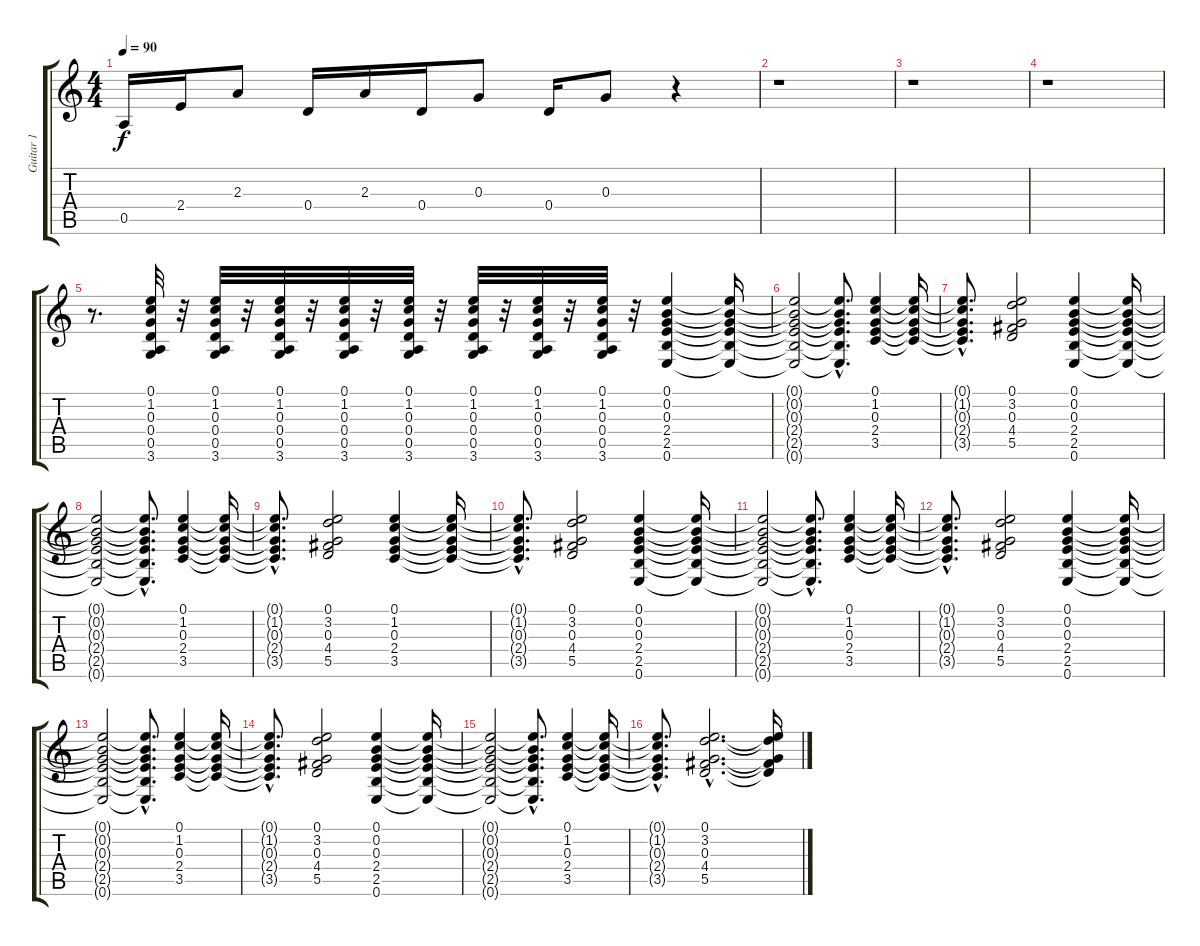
\track ("Guitar 1" "Guitar 1") {instrument acousticguitarsteel}
\staff {score tabs}
\tuning (E4 B3 G3 D3 A2 E2) {hide}
\ts (4 4)
\tempo 90
\clef g2
\ks c
0.5.16{dy f} 2.4.16 2.3.8 0.4.16 2.3.16 0.4.16 0.3.8 0.4.16 0.3.8 r.4 |
r.1 |
r.1 |
r.1 |
r.8{d} (0.1 1.2 0.3 0.4 0.5 3.6).32 r.32 (0.1 1.2 0.3 0.4 0.5 3.6).32 r.32 (0.1 1.2 0.3 0.4 0.5 3.6).32 r.32 (0.1 1.2 0.3 0.4 0.5 3.6).32 r.32 (0.1 1.2 0.3 0.4 0.5 3.6).32 r.32 (0.1 1.2 0.3 0.4 0.5 3.6).32 r.32 (0.1 1.2 0.3 0.4 0.5 3.6).32 r.32 (0.1 1.2 0.3 0.4 0.5 3.6).32 r.32 (0.1 0.2 0.3 2.4 2.5 0.6).4 (0.1{t} 0.2{t} 0.3{t} 2.4{t} 2.5{t} 0.6{t}).16 |
(0.1{t} 0.2{t} 0.3{t} 2.4{t} 2.5{t} 0.6{t}).2 (0.1{hac t} 0.2{hac t} 0.3{hac t} 2.4{hac t} 2.5{hac t} 0.6{hac t}).8{d} (0.1 1.2 0.3 2.4 3.5).4 (0.1{t} 1.2{t} 0.3{t} 2.4{t} 3.5{t}).16 |
(0.1{hac t} 1.2{hac t} 0.3{hac t} 2.4{hac t} 3.5{hac t}).8{d} (0.1 3.2 0.3 4.4 5.5).2 (0.1 0.2 0.3 2.4 2.5 0.6).4 (0.1{t} 0.2{t} 0.3{t} 2.4{t} 2.5{t} 0.6{t}).16 |
(0.1{t} 0.2{t} 0.3{t} 2.4{t} 2.5{t} 0.6{t}).2 (0.1{hac t} 0.2{hac t} 0.3{hac t} 2.4{hac t} 2.5{hac t} 0.6{hac t}).8{d} (0.1 1.2 0.3 2.4 3.5).4 (0.1{t} 1.2{t} 0.3{t} 2.4{t} 3.5{t}).16 |
(0.1{hac t} 1.2{hac t} 0.3{hac t} 2.4{hac t} 3.5{hac t}).8{d} (0.1 3.2 0.3 4.4 5.5).2 (0.1 1.2 0.3 2.4 3.5).4 (0.1{t} 1.2{t} 0.3{t} 2.4{t} 3.5{t}).16 |
(0.1{hac t} 1.2{hac t} 0.3{hac t} 2.4{hac t} 3.5{hac t}).8{d} (0.1 3.2 0.3 4.4 5.5).2 (0.1 0.2 0.3 2.4 2.5 0.6).4{instrument distortionguitar} (0.1{t} 0.2{t} 0.3{t} 2.4{t} 2.5{t} 0.6{t}).16 |
(0.1{t} 0.2{t} 0.3{t} 2.4{t} 2.5{t} 0.6{t}).2 (0.1{hac t} 0.2{hac t} 0.3{hac t} 2.4{hac t} 2.5{hac t} 0.6{hac t}).8{d} (0.1 1.2 0.3 2.4 3.5).4 (0.1{t} 1.2{t} 0.3{t} 2.4{t} 3.5{t}).16 |
(0.1{hac t} 1.2{hac t} 0.3{hac t} 2.4{hac t} 3.5{hac t}).8{d} (0.1 3.2 0.3 4.4 5.5).2 (0.1 0.2 0.3 2.4 2.5 0.6).4 (0.1{t} 0.2{t} 0.3{t} 2.4{t} 2.5{t} 0.6{t}).16 |
(0.1{t} 0.2{t} 0.3{t} 2.4{t} 2.5{t} 0.6{t}).2 (0.1{hac t} 0.2{hac t} 0.3{hac t} 2.4{hac t} 2.5{hac t} 0.6{hac t}).8{d} (0.1 1.2 0.3 2.4 3.5).4 (0.1{t} 1.2{t} 0.3{t} 2.4{t} 3.5{t}).16 |
(0.1{hac t} 1.2{hac t} 0.3{hac t} 2.4{hac t} 3.5{hac t}).8{d} (0.1 3.2 0.3 4.4 5.5).2 (0.1 0.2 0.3 2.4 2.5 0.6).4 (0.1{t} 0.2{t} 0.3{t} 2.4{t} 2.5{t} 0.6{t}).16 |
(0.1{t} 0.2{t} 0.3{t} 2.4{t} 2.5{t} 0.6{t}).2 (0.1{hac t} 0.2{hac t} 0.3{hac t} 2.4{hac t} 2.5{hac t} 0.6{hac t}).8{d} (0.1 1.2 0.3 2.4 3.5).4 (0.1{t} 1.2{t} 0.3{t} 2.4{t} 3.5{t}).16 |
(0.1{hac t} 1.2{hac t} 0.3{hac t} 2.4{hac t} 3.5{hac t}).8{d} (0.1{hac} 3.2{hac} 0.3{hac} 4.4{hac} 5.5{hac}).2{d} (0.1{t} 3.2{t} 0.3{t} 4.4{t} 5.5{t}).16
